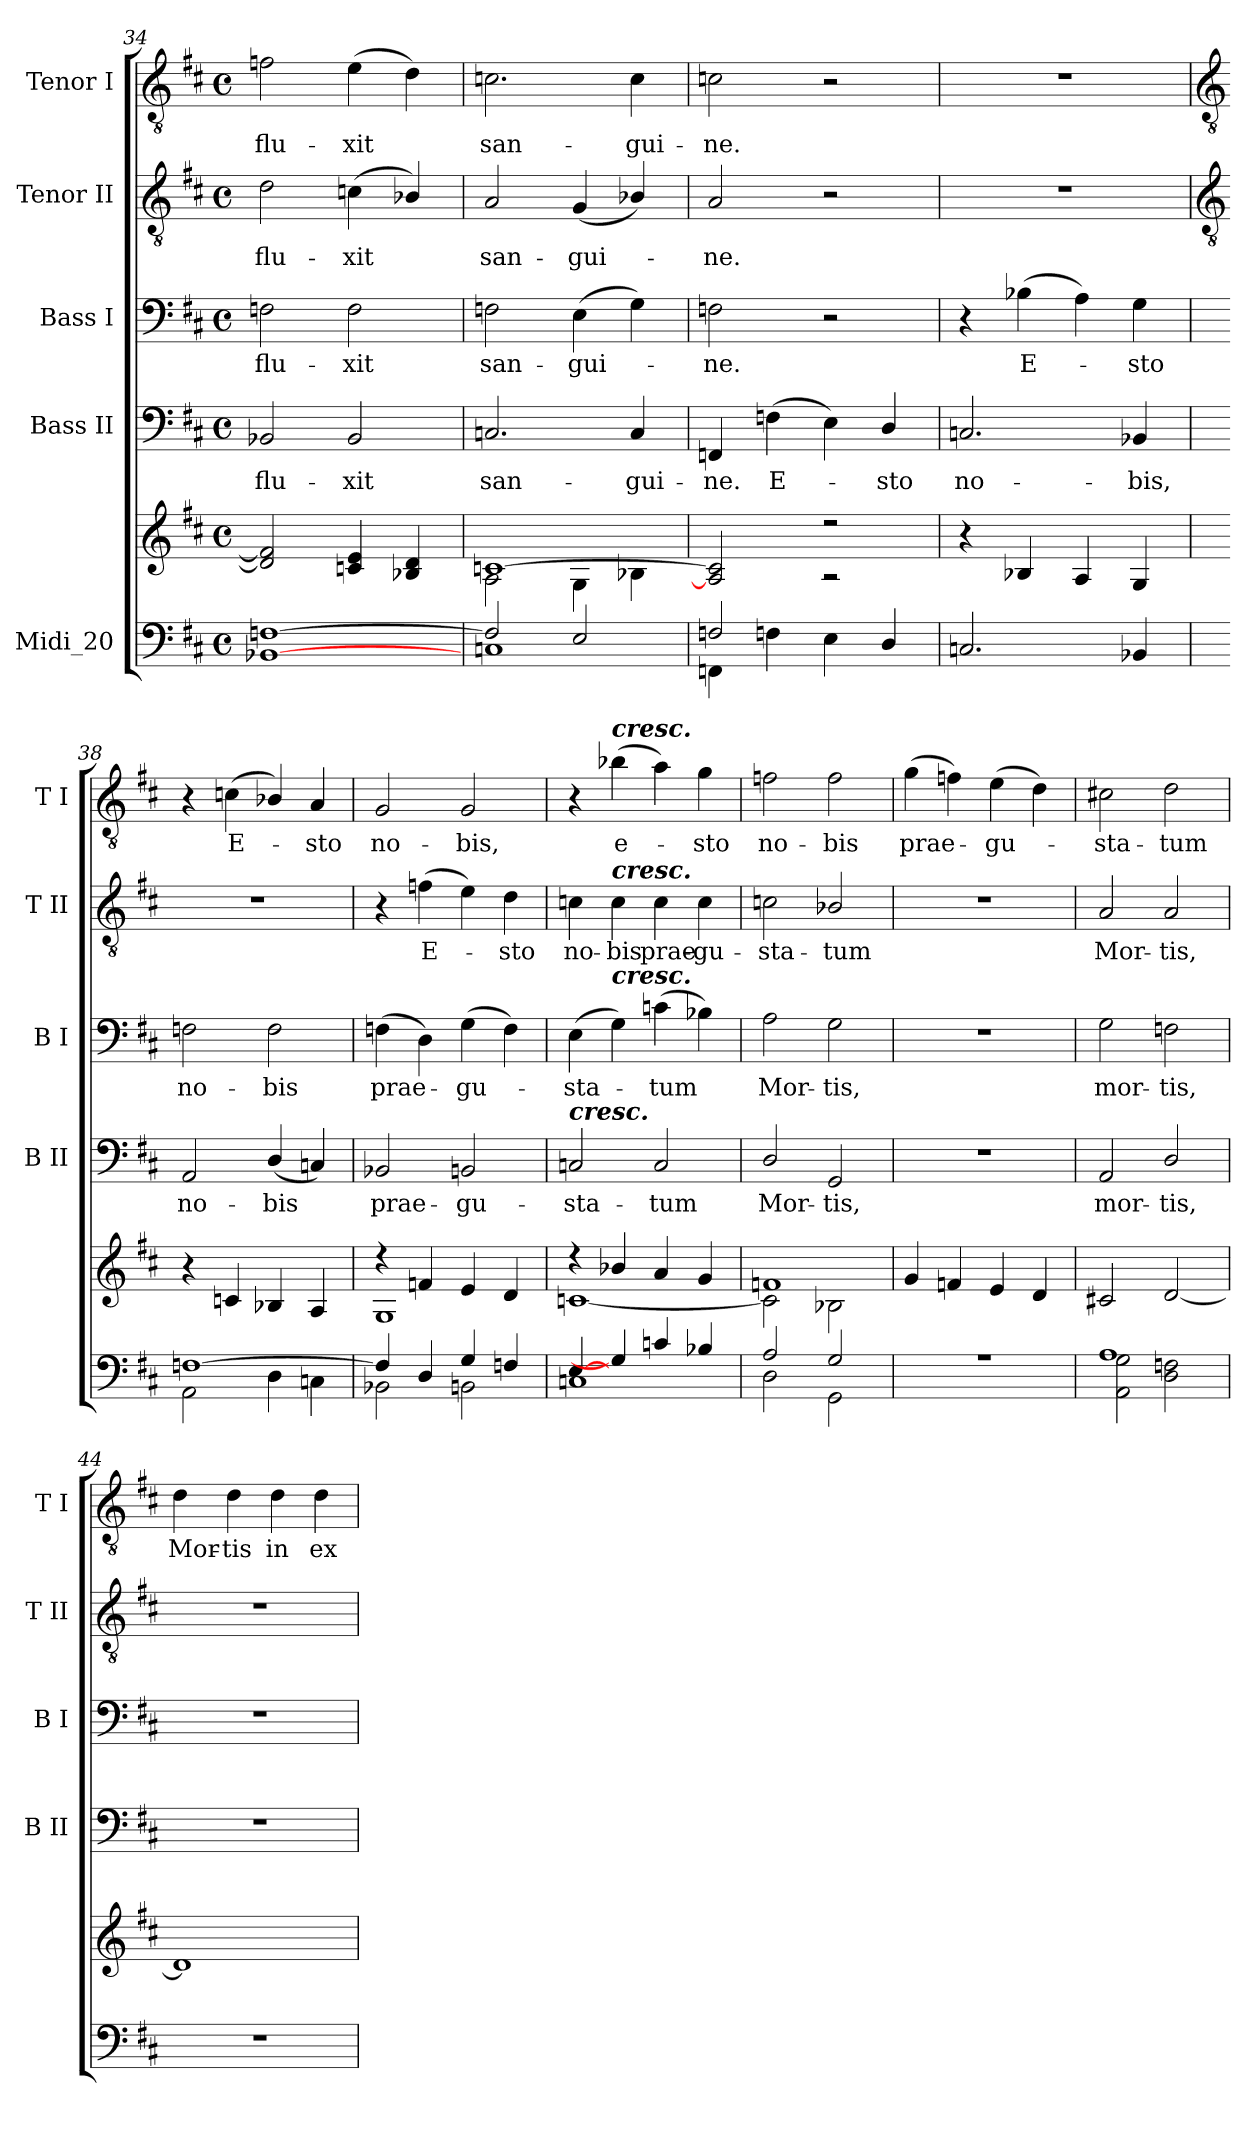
**kern	**kern	**kern	**text	**kern	**text	**kern	**text	**kern	**text
*part5	*part5	*part4	*part4	*part3	*part3	*part2	*part2	*part1	*part1
*staff6	*staff5	*staff4	*staff4	*staff3	*staff3	*staff2	*staff2	*staff1	*staff1
*I"Midi_20	*	*I"Bass II	*	*I"Bass I	*	*I"Tenor II	*	*I"Tenor I	*
*	*	*I'B II	*	*I'B I	*	*I'T II	*	*I'T I	*
*clefF4	*clefG2	*clefF4	*	*clefF4	*	*clefGv2	*	*clefGv2	*
*k[f#c#]	*k[f#c#]	*k[f#c#]	*	*k[f#c#]	*	*k[f#c#]	*	*k[f#c#]	*
*D:	*D:	*D:	*	*D:	*	*D:	*	*D:	*
*M4/4	*M4/4	*M4/4	*	*M4/4	*	*M4/4	*	*M4/4	*
*met(c)	*met(c)	*met(c)	*	*met(c)	*	*met(c)	*	*met(c)	*
=34	=34	=34	=34	=34	=34	=34	=34	=34	=34
*^	*^	*	*	*	*	*	*	*	*
!	!	!	!	!	!LO:LY:b	!	!LO:LY:b	!	!LO:LY:b	!	!LO:LY:b
[1BB-X/ [1Fn/	1ryy	2d/] 2f/]	1ryy	2BB-X	flu-	2Fn	flu-	2d	flu-	2fn	flu-
!	!	!	!	!	!LO:LY:b	!	!LO:LY:b	!	!LO:LY:b	!	!LO:LY:b
.	.	4cn/ 4e/	.	2BB-	-xit	2F	-xit	(<4cn	-xit	(>4e	-xit
.	.	4B-X/ 4d/	.	.	.	.	.	4B-X/)	.	4d)	.
=35	=35	=35	=35	=35	=35	=35	=35	=35	=35	=35	=35
!	!	!	!	!	!LO:LY:b	!	!LO:LY:b	!	!LO:LY:b	!	!LO:LY:b
2F/]	1Cn\	[1cn/	2A\	2.Cn	san-	2Fn	san-	2A	san-	2.cn	san-
!	!	!	!	!	!	!	!LO:LY:b	!	!LO:LY:b	!	!
2E/	.	.	4G\	.	.	(>4E	-gui-	(<4G	-gui-	.	.
!	!	!	!	!	!LO:LY:b	!	!	!	!	!	!LO:LY:b
.	.	.	4B-X\	4C	-gui-	4G)	.	4B-X/)	.	4c	-gui-
=36	=36	=36	=36	=36	=36	=36	=36	=36	=36	=36	=36
!	!	!	!	!	!LO:LY:b	!	!LO:LY:b	!	!LO:LY:b	!	!LO:LY:b
2Fn/	4FFn\	2A/] 2c/]	2ryy	4FFn	-ne.	2Fn	ne.	2A	ne.	2cn	-ne.
!	!	!	!	!	!LO:LY:b	!	!	!	!	!	!
.	4Fn\	.	.	(>4Fn	E-	.	.	.	.	.	.
2ryy	4E\	2r	2r	4E)	.	2r	.	2r	.	2r	.
!	!	!	!	!	!LO:LY:b	!	!	!	!	!	!
.	4D/	.	.	4D/	sto	.	.	.	.	.	.
=37	=37	=37	=37	=37	=37	=37	=37	=37	=37	=37	=37
!	!	!	!	!	!LO:LY:b	!	!	!	!	!	!
1ryy	2.Cn/	4r	2ryy	2.Cn	no-	4r	.	1r	.	1r	.
!	!	!	!	!	!	!	!LO:LY:b	!	!	!	!
.	.	4B-X/	.	.	.	(>4B-X	E-	.	.	.	.
.	.	4A/	2ryy	.	.	4A)	.	.	.	.	.
!	!	!	!	!	!LO:LY:b	!	!LO:LY:b	!	!	!	!
.	4BB-X/	4G/	.	4BB-X	-bis,	4G	sto	.	.	.	.
!!LO:LB:g=z
=38	=38	=38	=38	=38	=38	=38	=38	=38	=38	=38	=38
*	*	*	*	*	*	*	*	*clefGv2	*	*clefGv2	*
!	!	!	!	!	!LO:LY:b	!	!LO:LY:b	!	!	!	!
[1Fn/	2AA\	4r	2ryy	2AA	no-	2Fn	no-	1r	.	4r	.
!	!	!	!	!	!	!	!	!	!	!	!LO:LY:b
.	.	4cn/	.	.	.	.	.	.	.	(<4cn	E-
!	!	!	!	!	!LO:LY:b	!	!LO:LY:b	!	!	!	!
.	4D\	4B-X/	2ryy	(<4D/	-bis	2F	-bis	.	.	4B-X/)	.
!	!	!	!	!	!	!	!	!	!	!	!LO:LY:b
.	4Cn\	4A/	.	4Cn)	.	.	.	.	.	4A	sto
=39	=39	=39	=39	=39	=39	=39	=39	=39	=39	=39	=39
!	!	!	!	!	!LO:LY:b	!	!LO:LY:b	!	!	!	!LO:LY:b
4F/]	2BB-X\	4r	1G\	2BB-X	prae-	(>4Fn	prae-	4r	.	2G	no-
!	!	!	!	!	!	!	!	!	!LO:LY:b	!	!
4D/	.	4fn/	.	.	.	4D)	.	(>4fn	E-	.	.
!	!	!	!	!	!LO:LY:b	!	!LO:LY:b	!	!	!	!LO:LY:b
4G/	2BBn\	4e/	.	2BBn	-gu-	(>4G	gu-	4e)	.	2G	-bis,
!	!	!	!	!	!	!	!	!	!LO:LY:b	!	!
4F/	.	4d/	.	.	.	4F)	.	4d	sto	.	.
=40	=40	=40	=40	=40	=40	=40	=40	=40	=40	=40	=40
!	!	!	!	!LO:TX:a:Bi:t=cresc.	!	!	!	!	!	!	!
!	!	!	!	!	!LO:LY:b	!	!LO:LY:b	!	!LO:LY:b	!	!
[4E/	1Cn\	4r	[1cn\	2Cn	-sta-	(>4E	sta-	4cn	no-	4r	.
!	!	!	!	!	!	!	!	!	!	!LO:TX:a:Bi:t=cresc.	!
!	!	!	!	!	!	!	!	!LO:TX:a:Bi:t=cresc.	!	!	!
!	!	!	!	!	!	!LO:TX:a:Bi:t=cresc.	!	!	!	!	!
!	!	!	!	!	!	!	!	!	!LO:LY:b	!	!LO:LY:b
4G/]	.	4b-X/	.	.	.	4G)	.	4c	-bis	(>4b-X	e-
!	!	!	!	!	!LO:LY:b	!	!LO:LY:b	!	!LO:LY:b	!	!
4cn/	.	4a/	.	2C	-tum	(>4cn	tum	4c	prae-	4a)	.
!	!	!	!	!	!	!	!	!	!LO:LY:b	!	!LO:LY:b
4B-X/	.	4g/	.	.	.	4B-X)	.	4c	-gu-	4g	sto
=41	=41	=41	=41	=41	=41	=41	=41	=41	=41	=41	=41
!	!	!	!	!	!LO:LY:b	!	!LO:LY:b	!	!LO:LY:b	!	!LO:LY:b
2A/	2D\	1fn/	2c\]	2D/	Mor-	2A	Mor-	2cn	-sta-	2fn	no-
!	!	!	!	!	!LO:LY:b	!	!LO:LY:b	!	!LO:LY:b	!	!LO:LY:b
2G/	2GG\	.	2B-X\	2GG	-tis,	2G	-tis,	2B-X/	-tum	2f	-bis
=42	=42	=42	=42	=42	=42	=42	=42	=42	=42	=42	=42
!	!	!	!	!	!	!	!	!	!	!	!LO:LY:b
1r	1ryy	4g/	2ryy	1r	.	1r	.	1r	.	(>4g	prae-
.	.	4fn/	.	.	.	.	.	.	.	4fn)	.
!	!	!	!	!	!	!	!	!	!	!	!LO:LY:b
.	.	4e/	2ryy	.	.	.	.	.	.	(>4e	gu-
.	.	4d/	.	.	.	.	.	.	.	4d)	.
=43	=43	=43	=43	=43	=43	=43	=43	=43	=43	=43	=43
!	!	!	!	!	!LO:LY:b	!	!LO:LY:b	!	!LO:LY:b	!	!LO:LY:b
1A/	2AA\ 2G\	2c#X/	2ryy	2AA	mor-	2G	mor-	2A	Mor-	2c#X	sta-
!	!	!	!	!	!LO:LY:b	!	!LO:LY:b	!	!LO:LY:b	!	!LO:LY:b
.	2D\ 2Fn\	[2d/	2ryy	2D/	-tis,	2Fn	-tis,	2A	-tis,	2d	-tum
=44	=44	=44	=44	=44	=44	=44	=44	=44	=44	=44	=44
!	!	!	!	!	!	!	!	!	!	!	!LO:LY:b
1r	2ryy	1d/]	1ryy	1r	.	1r	.	1r	.	4d	Mor-
!	!	!	!	!	!	!	!	!	!	!	!LO:LY:b
.	.	.	.	.	.	.	.	.	.	4d	-tis
!	!	!	!	!	!	!	!	!	!	!	!LO:LY:b
.	2ryy	.	.	.	.	.	.	.	.	4d	in
!	!	!	!	!	!	!	!	!	!	!	!LO:LY:b
.	.	.	.	.	.	.	.	.	.	4d	ex-
*v	*v	*	*	*	*	*	*	*	*	*	*
*	*v	*v	*	*	*	*	*	*	*	*
=	=	=	=	=	=	=	=	=	=
*-	*-	*-	*-	*-	*-	*-	*-	*-	*-
